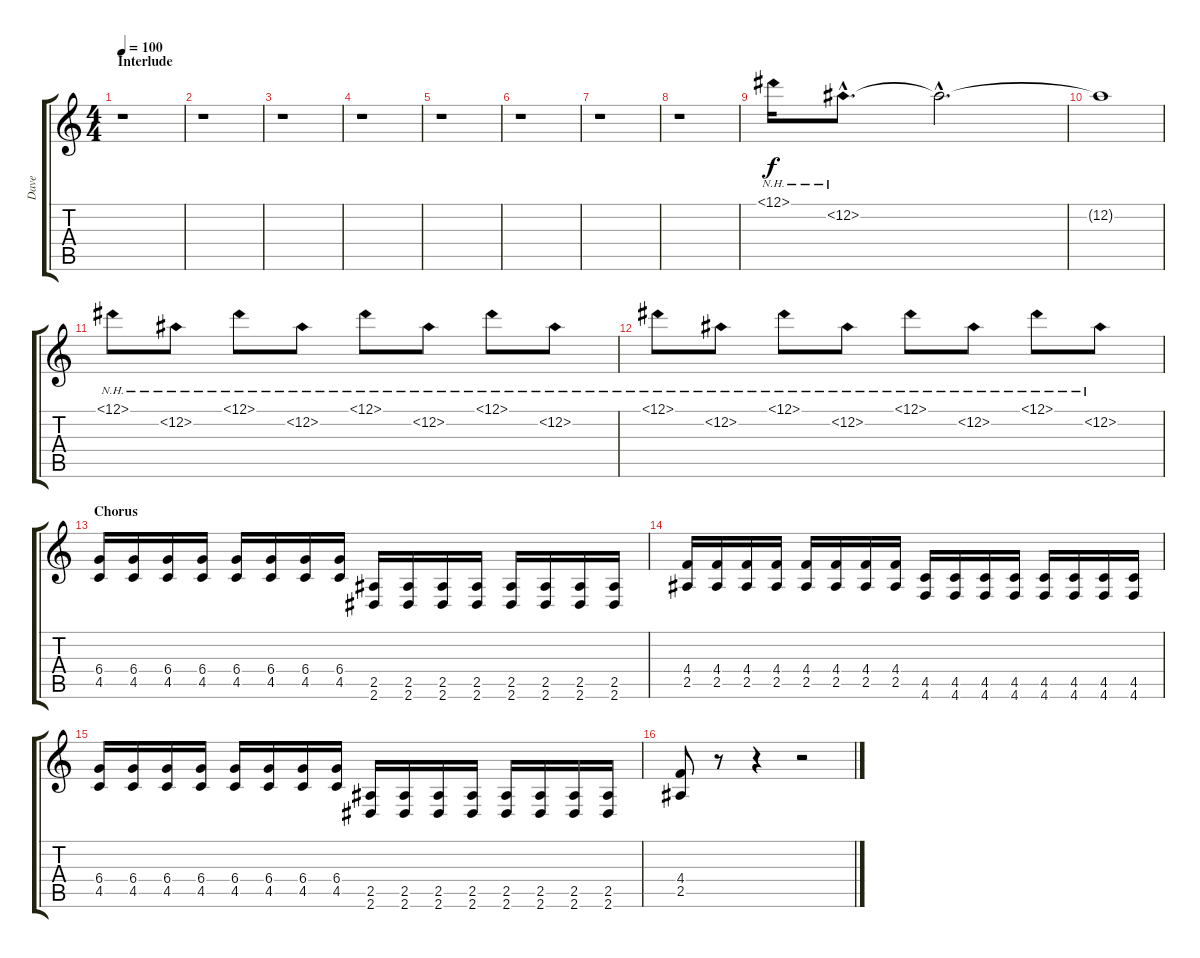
\track ("Dave" "Dave") {instrument distortionguitar}
\staff {score tabs}
\tuning (Eb4 Bb3 Gb3 Db3 Ab2 Db2) {hide}
\ts (4 4)
\section ("" "Interlude")
\tempo 100
\clef g2
\ks c
r.1{dy f} |
r.1 |
r.1 |
r.1 |
r.1 |
r.1 |
r.1 |
r.1 |
12.1{nh}.16{instrument electricguitarclean} 12.2{nh hac}.8{d} 12.2{hac t}.2{d} |
12.2{t}.1 |
12.1{nh}.8 12.2{nh}.8 12.1{nh}.8 12.2{nh}.8 12.1{nh}.8 12.2{nh}.8 12.1{nh}.8 12.2{nh}.8 |
12.1{nh}.8 12.2{nh}.8 12.1{nh}.8 12.2{nh}.8 12.1{nh}.8 12.2{nh}.8 12.1{nh}.8 12.2{nh}.8 |
\section ("" "Chorus")
(6.4 4.5).16{instrument distortionguitar} (6.4 4.5).16 (6.4 4.5).16 (6.4 4.5).16 (6.4 4.5).16 (6.4 4.5).16 (6.4 4.5).16 (6.4 4.5).16 (2.5 2.6).16 (2.5 2.6).16 (2.5 2.6).16 (2.5 2.6).16 (2.5 2.6).16 (2.5 2.6).16 (2.5 2.6).16 (2.5 2.6).16 |
(4.4 2.5).16 (4.4 2.5).16 (4.4 2.5).16 (4.4 2.5).16 (4.4 2.5).16 (4.4 2.5).16 (4.4 2.5).16 (4.4 2.5).16 (4.5 4.6).16 (4.5 4.6).16 (4.5 4.6).16 (4.5 4.6).16 (4.5 4.6).16 (4.5 4.6).16 (4.5 4.6).16 (4.5 4.6).16 |
(6.4 4.5).16 (6.4 4.5).16 (6.4 4.5).16 (6.4 4.5).16 (6.4 4.5).16 (6.4 4.5).16 (6.4 4.5).16 (6.4 4.5).16 (2.5 2.6).16 (2.5 2.6).16 (2.5 2.6).16 (2.5 2.6).16 (2.5 2.6).16 (2.5 2.6).16 (2.5 2.6).16 (2.5 2.6).16 |
(4.4 2.5).8 r.8 r.4 r.2
